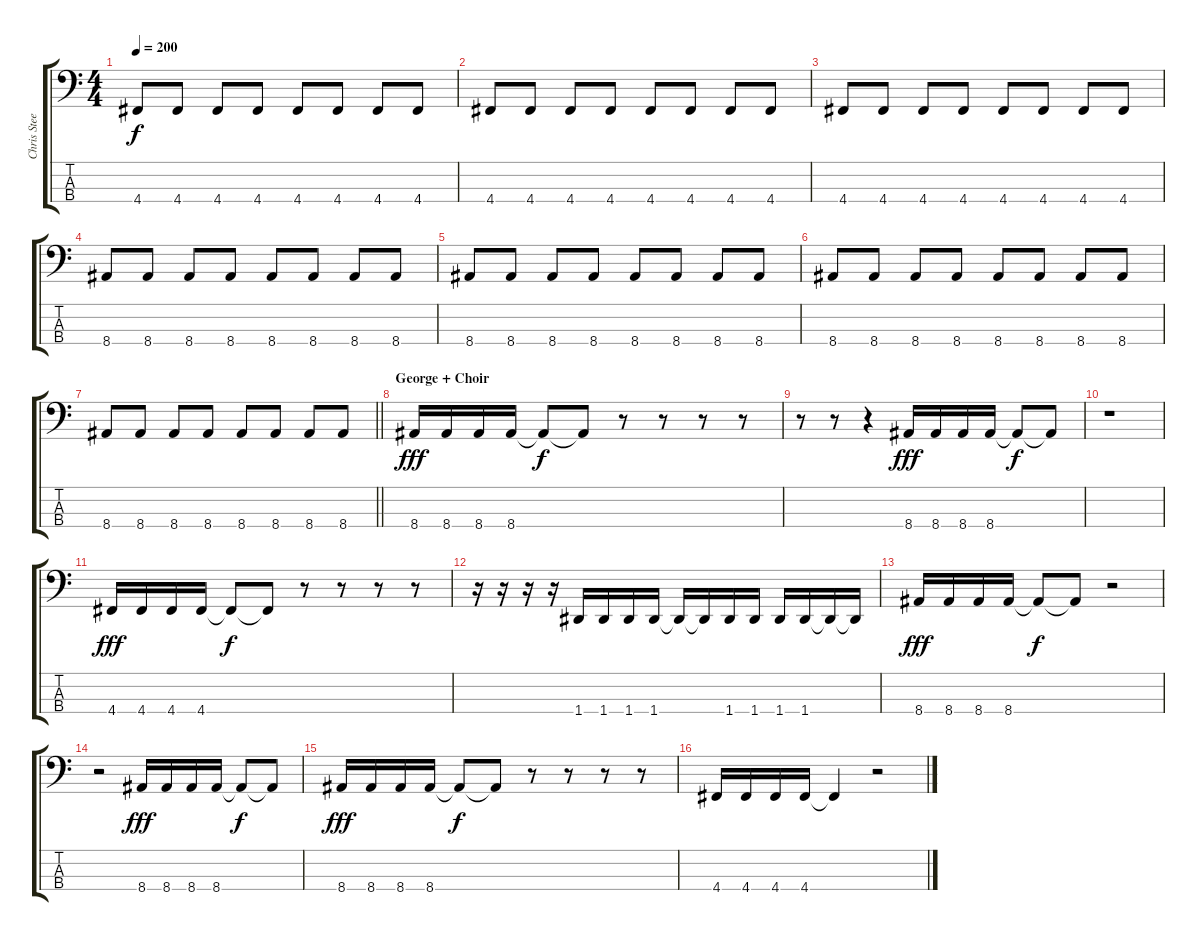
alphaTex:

\track ("Chris Steele" "Chris Stee") {instrument electricbassfinger}
\staff {score tabs}
\tuning (G2 D2 A1 D1) {hide}
\ts (4 4)
\tempo 200
\clef f4
\ks c
4.4.8{dy f} 4.4.8 4.4.8 4.4.8 4.4.8 4.4.8 4.4.8 4.4.8 |
4.4.8 4.4.8 4.4.8 4.4.8 4.4.8 4.4.8 4.4.8 4.4.8 |
4.4.8 4.4.8 4.4.8 4.4.8 4.4.8 4.4.8 4.4.8 4.4.8 |
8.4.8 8.4.8 8.4.8 8.4.8 8.4.8 8.4.8 8.4.8 8.4.8 |
8.4.8 8.4.8 8.4.8 8.4.8 8.4.8 8.4.8 8.4.8 8.4.8 |
8.4.8 8.4.8 8.4.8 8.4.8 8.4.8 8.4.8 8.4.8 8.4.8 |
\barLineRight lightlight
8.4.8 8.4.8 8.4.8 8.4.8 8.4.8 8.4.8 8.4.8 8.4.8 |
\section ("" "George + Choir")
8.4.16{dy fff} 8.4.16 8.4.16 8.4.16 8.4{t}.8{dy f} 8.4{t}.8 r.8 r.8 r.8 r.8 |
r.8 r.8 r.4 8.4.16{dy fff} 8.4.16 8.4.16 8.4.16 8.4{t}.8{dy f} 8.4{t}.8 |
r.1 |
4.4.16{dy fff} 4.4.16 4.4.16 4.4.16 4.4{t}.8{dy f} 4.4{t}.8 r.8 r.8 r.8 r.8 |
r.16 r.16 r.16 r.16 1.4.16 1.4.16 1.4.16 1.4.16 1.4{t}.16 1.4{t}.16 1.4.16 1.4.16 1.4.16 1.4.16 1.4{t}.16 1.4{t}.16 |
8.4.16{dy fff} 8.4.16 8.4.16 8.4.16 8.4{t}.8{dy f} 8.4{t}.8 r.2 |
r.2 8.4.16{dy fff} 8.4.16 8.4.16 8.4.16 8.4{t}.8{dy f} 8.4{t}.8 |
8.4.16{dy fff} 8.4.16 8.4.16 8.4.16 8.4{t}.8{dy f} 8.4{t}.8 r.8 r.8 r.8 r.8 |
4.4.16 4.4.16 4.4.16 4.4.16 4.4{t}.4 r.2
